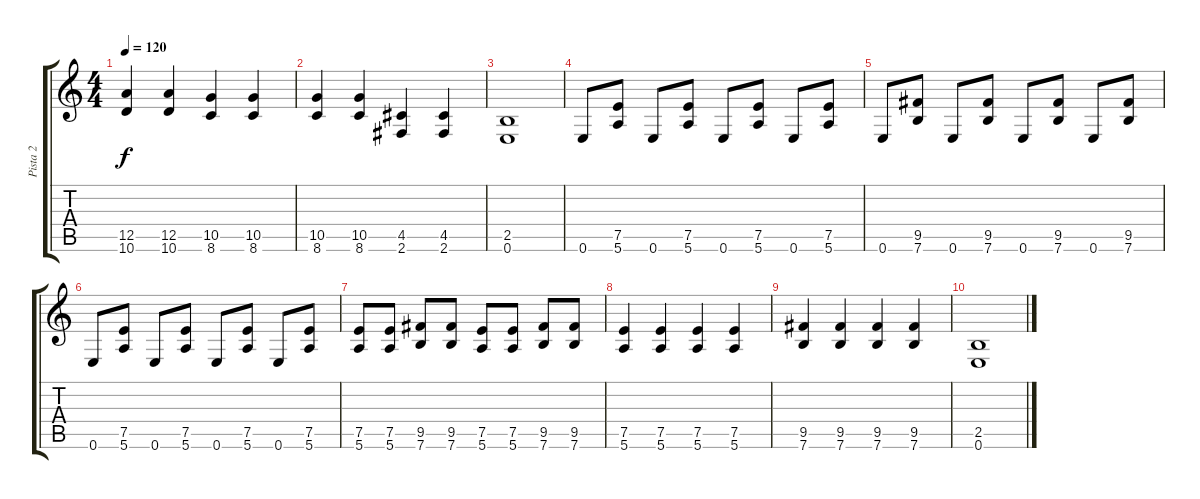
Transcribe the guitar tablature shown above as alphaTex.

\track ("Pista 2" "Pista 2") {instrument distortionguitar}
\staff {score tabs}
\tuning (E4 B3 G3 D3 A2 E2) {hide}
\ts (4 4)
\tempo 120
\clef g2
\ks c
(12.5 10.6).4{dy f} (12.5 10.6).4 (10.5 8.6).4 (10.5 8.6).4 |
(10.5 8.6).4 (10.5 8.6).4 (4.5 2.6).4 (4.5 2.6).4 |
(2.5 0.6).1 |
0.6.8 (7.5 5.6).8 0.6.8 (7.5 5.6).8 0.6.8 (7.5 5.6).8 0.6.8 (7.5 5.6).8 |
0.6.8 (9.5 7.6).8 0.6.8 (9.5 7.6).8 0.6.8 (9.5 7.6).8 0.6.8 (9.5 7.6).8 |
0.6.8 (7.5 5.6).8 0.6.8 (7.5 5.6).8 0.6.8 (7.5 5.6).8 0.6.8 (7.5 5.6).8 |
(7.5 5.6).8 (7.5 5.6).8 (9.5 7.6).8 (9.5 7.6).8 (7.5 5.6).8 (7.5 5.6).8 (9.5 7.6).8 (9.5 7.6).8 |
(7.5 5.6).4 (7.5 5.6).4 (7.5 5.6).4 (7.5 5.6).4 |
(9.5 7.6).4 (9.5 7.6).4 (9.5 7.6).4 (9.5 7.6).4 |
(2.5 0.6).1
